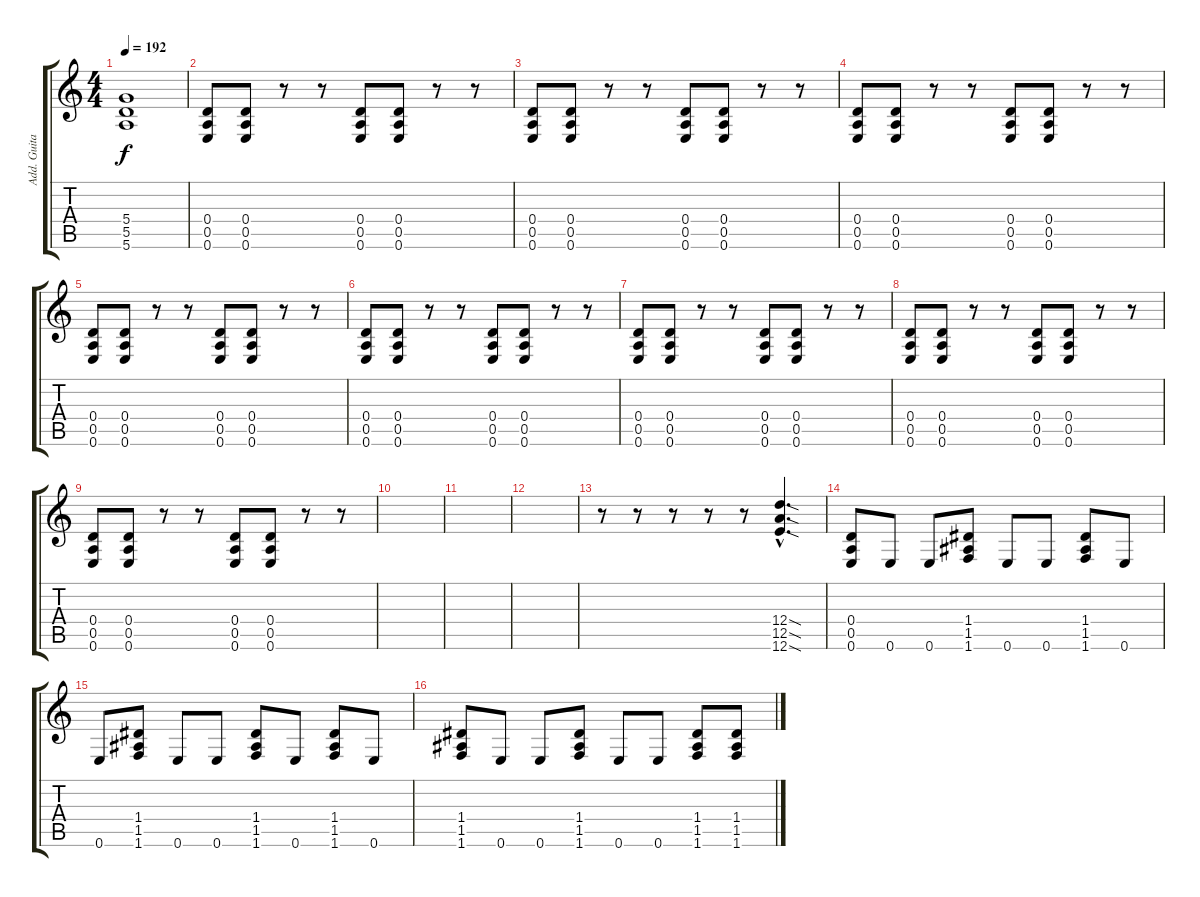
\track ("Add. Guitar 2" "Add. Guita") {instrument distortionguitar}
\staff {score tabs}
\tuning (E4 B3 G3 D3 A2 E2) {hide}
\ts (4 4)
\tempo 192
\clef g2
\ks c
(5.4 5.5 5.6).1{dy f} |
(0.4 0.5 0.6).8 (0.4 0.5 0.6).8 r.8 r.8 (0.4 0.5 0.6).8 (0.4 0.5 0.6).8 r.8 r.8 |
(0.4 0.5 0.6).8 (0.4 0.5 0.6).8 r.8 r.8 (0.4 0.5 0.6).8 (0.4 0.5 0.6).8 r.8 r.8 |
(0.4 0.5 0.6).8 (0.4 0.5 0.6).8 r.8 r.8 (0.4 0.5 0.6).8 (0.4 0.5 0.6).8 r.8 r.8 |
(0.4 0.5 0.6).8 (0.4 0.5 0.6).8 r.8 r.8 (0.4 0.5 0.6).8 (0.4 0.5 0.6).8 r.8 r.8 |
(0.4 0.5 0.6).8 (0.4 0.5 0.6).8 r.8 r.8 (0.4 0.5 0.6).8 (0.4 0.5 0.6).8 r.8 r.8 |
(0.4 0.5 0.6).8 (0.4 0.5 0.6).8 r.8 r.8 (0.4 0.5 0.6).8 (0.4 0.5 0.6).8 r.8 r.8 |
(0.4 0.5 0.6).8 (0.4 0.5 0.6).8 r.8 r.8 (0.4 0.5 0.6).8 (0.4 0.5 0.6).8 r.8 r.8 |
(0.4 0.5 0.6).8 (0.4 0.5 0.6).8 r.8 r.8 (0.4 0.5 0.6).8 (0.4 0.5 0.6).8 r.8 r.8 |
|
|
|
r.8 r.8 r.8 r.8 r.8 (12.4{sod hac} 12.5{sod hac} 12.6{sod hac}).4{d} |
(0.4 0.5 0.6).8 0.6.8 0.6.8 (1.4 1.5 1.6).8 0.6.8 0.6.8 (1.4 1.5 1.6).8 0.6.8 |
0.6.8 (1.4 1.5 1.6).8 0.6.8 0.6.8 (1.4 1.5 1.6).8 0.6.8 (1.4 1.5 1.6).8 0.6.8 |
(1.4 1.5 1.6).8 0.6.8 0.6.8 (1.4 1.5 1.6).8 0.6.8 0.6.8 (1.4 1.5 1.6).8 (1.4 1.5 1.6).8
